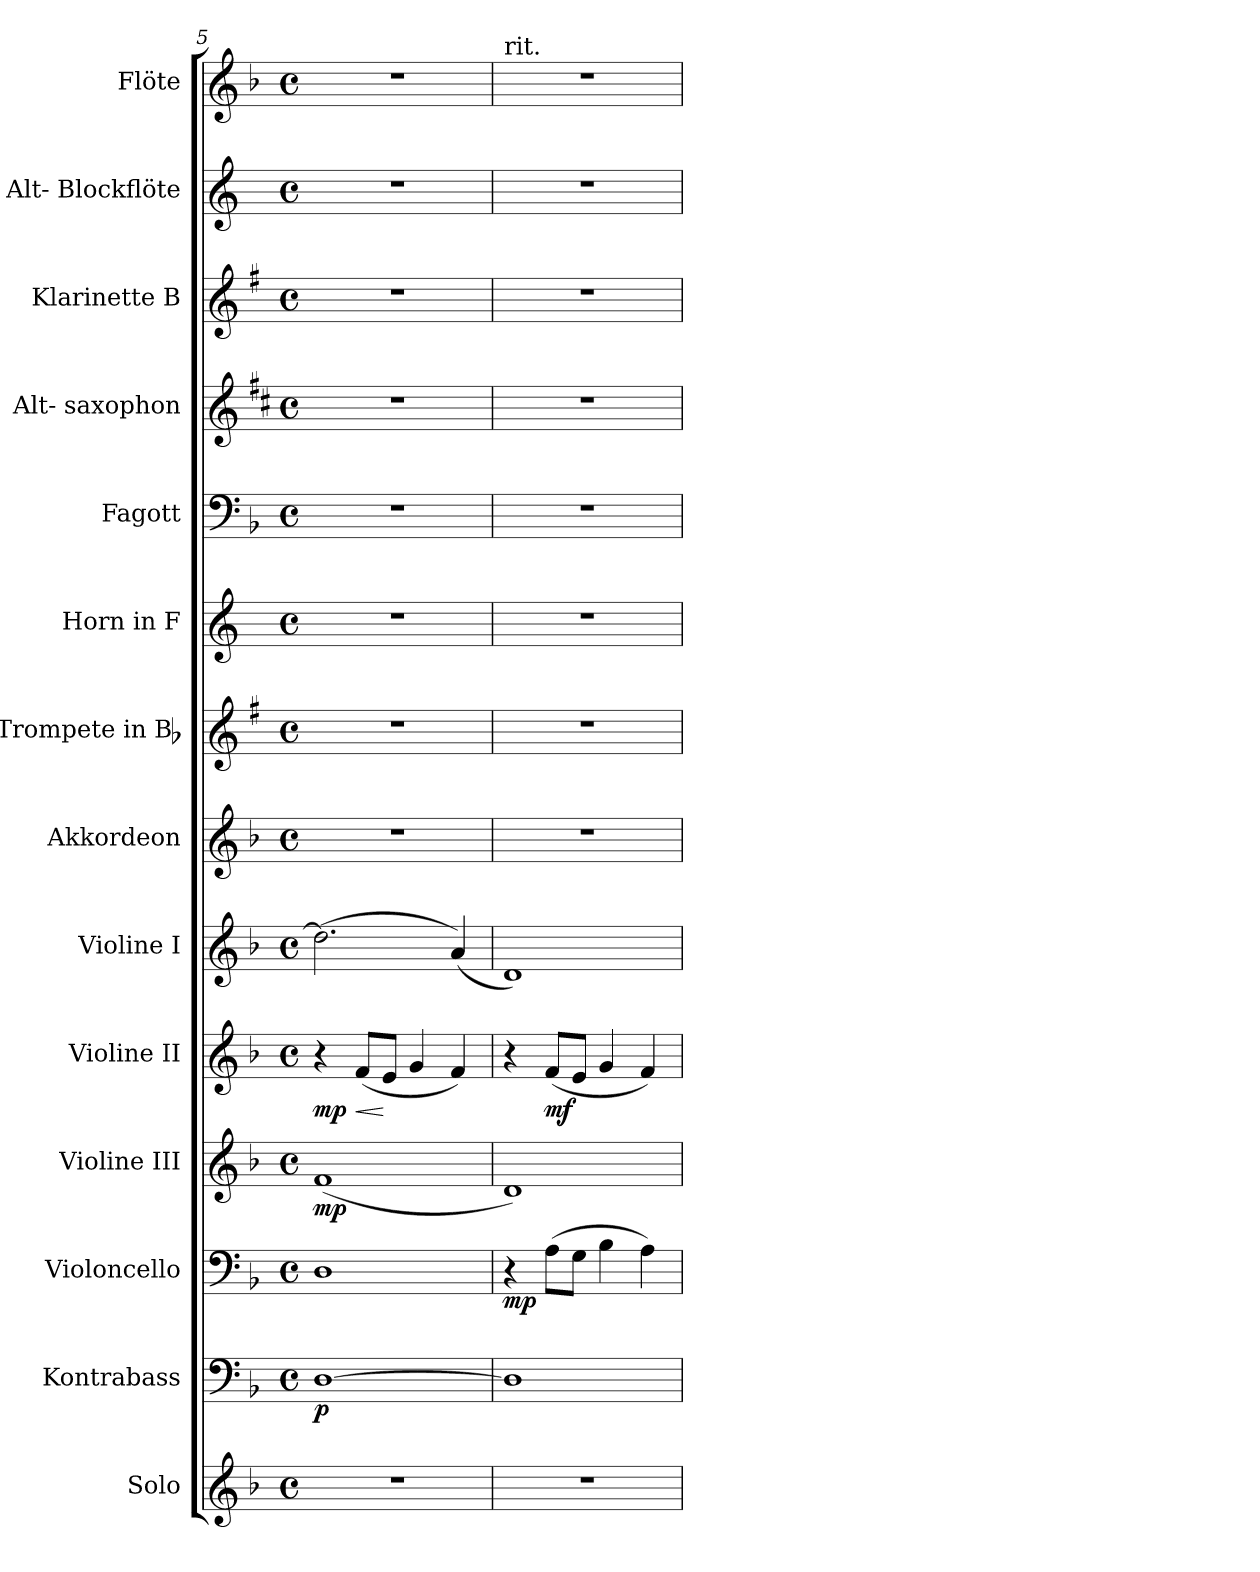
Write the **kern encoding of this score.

**kern	**kern	**dynam	**kern	**dynam	**kern	**dynam	**kern	**dynam	**kern	**kern	**kern	**kern	**kern	**kern	**kern	**kern	**kern
*part14	*part13	*part13	*part12	*part12	*part11	*part11	*part10	*part10	*part9	*part8	*part7	*part6	*part5	*part4	*part3	*part2	*part1
*staff14	*staff13	*staff13	*staff12	*staff12	*staff11	*staff11	*staff10	*staff10	*staff9	*staff8	*staff7	*staff6	*staff5	*staff4	*staff3	*staff2	*staff1
*I"Solo	*I"Kontrabass	*	*I"Violoncello	*	*I"Violine III	*	*I"Violine II	*	*I"Violine I	*I"Akkordeon	*I"Trompete in Bb	*I"Horn in F	*I"Fagott	*I"Alt- saxophon	*I"Klarinette B	*I"Alt- Blockflöte	*I"Flöte
*I'Solo	*I'Kb.	*	*I'Vc.	*	*I'Vln. III	*	*I'Vln. II	*	*I'Vln. I	*I'Akk.	*I'Tpt.	*I'Hn.	*I'Fgt.	*I'ASax.	*I'Kl.	*I'ABfl.	*I'Fl.
*clefG2	*clefF4	*	*clefF4	*	*clefG2	*	*clefG2	*	*clefG2	*clefG2	*clefG2	*clefG2	*clefF4	*clefG2	*clefG2	*clefG2	*clefG2
*	*ITrd7c12	*	*	*	*	*	*	*	*	*	*ITrd1c2	*ITrd4c7	*	*ITrd5c9	*ITrd1c2	*ITrd-3c-5	*
*k[b-]	*k[b-]	*	*k[b-]	*	*k[b-]	*	*k[b-]	*	*k[b-]	*k[b-]	*k[b-]	*k[b-]	*k[b-]	*k[b-]	*k[b-]	*k[b-]	*k[b-]
*d:	*d:	*	*d:	*	*d:	*	*d:	*	*d:	*d:	*d:	*d:	*d:	*d:	*d:	*d:	*d:
*M4/4	*M4/4	*	*M4/4	*	*M4/4	*	*M4/4	*	*M4/4	*M4/4	*M4/4	*M4/4	*M4/4	*M4/4	*M4/4	*M4/4	*M4/4
*met(c)	*met(c)	*	*met(c)	*	*met(c)	*	*met(c)	*	*met(c)	*met(c)	*met(c)	*met(c)	*met(c)	*met(c)	*met(c)	*met(c)	*met(c)
=5	=5	=5	=5	=5	=5	=5	=5	=5	=5	=5	=5	=5	=5	=5	=5	=5	=5
1r	[>1DDi	p	1Di	.	(1fi	mp	4r	mp	(2.ddi\]	1r	1r	1r	1r	1r	1r	1r	1r
!	!	!	!	!	!	!	!	!LO:HP:b	!	!	!	!	!	!	!	!	!
.	.	.	.	.	.	.	(8fi/L	<	.	.	.	.	.	.	.	.	.
.	.	.	.	.	.	.	8ei/J	[	.	.	.	.	.	.	.	.	.
.	.	.	.	.	.	.	4gi/	.	.	.	.	.	.	.	.	.	.
.	.	.	.	.	.	.	4fi/)	.	(4ai/)	.	.	.	.	.	.	.	.
=6	=6	=6	=6	=6	=6	=6	=6	=6	=6	=6	=6	=6	=6	=6	=6	=6	=6
!	!	!	!	!	!	!	!	!	!	!	!	!	!	!	!	!	!LO:TX:t=rit.
1r	1DDi]	.	4r	mp	1di)	.	4r	.	1di)	1r	1r	1r	1r	1r	1r	1r	1r
.	.	.	(8Ai\L	.	.	.	(8fi/L	mf	.	.	.	.	.	.	.	.	.
.	.	.	8Gi\J	.	.	.	8ei/J	.	.	.	.	.	.	.	.	.	.
.	.	.	4B-i\	.	.	.	4gi/	.	.	.	.	.	.	.	.	.	.
.	.	.	4Ai\)	.	.	.	4fi/)	.	.	.	.	.	.	.	.	.	.
=	=	=	=	=	=	=	=	=	=	=	=	=	=	=	=	=	=
*-	*-	*-	*-	*-	*-	*-	*-	*-	*-	*-	*-	*-	*-	*-	*-	*-	*-
